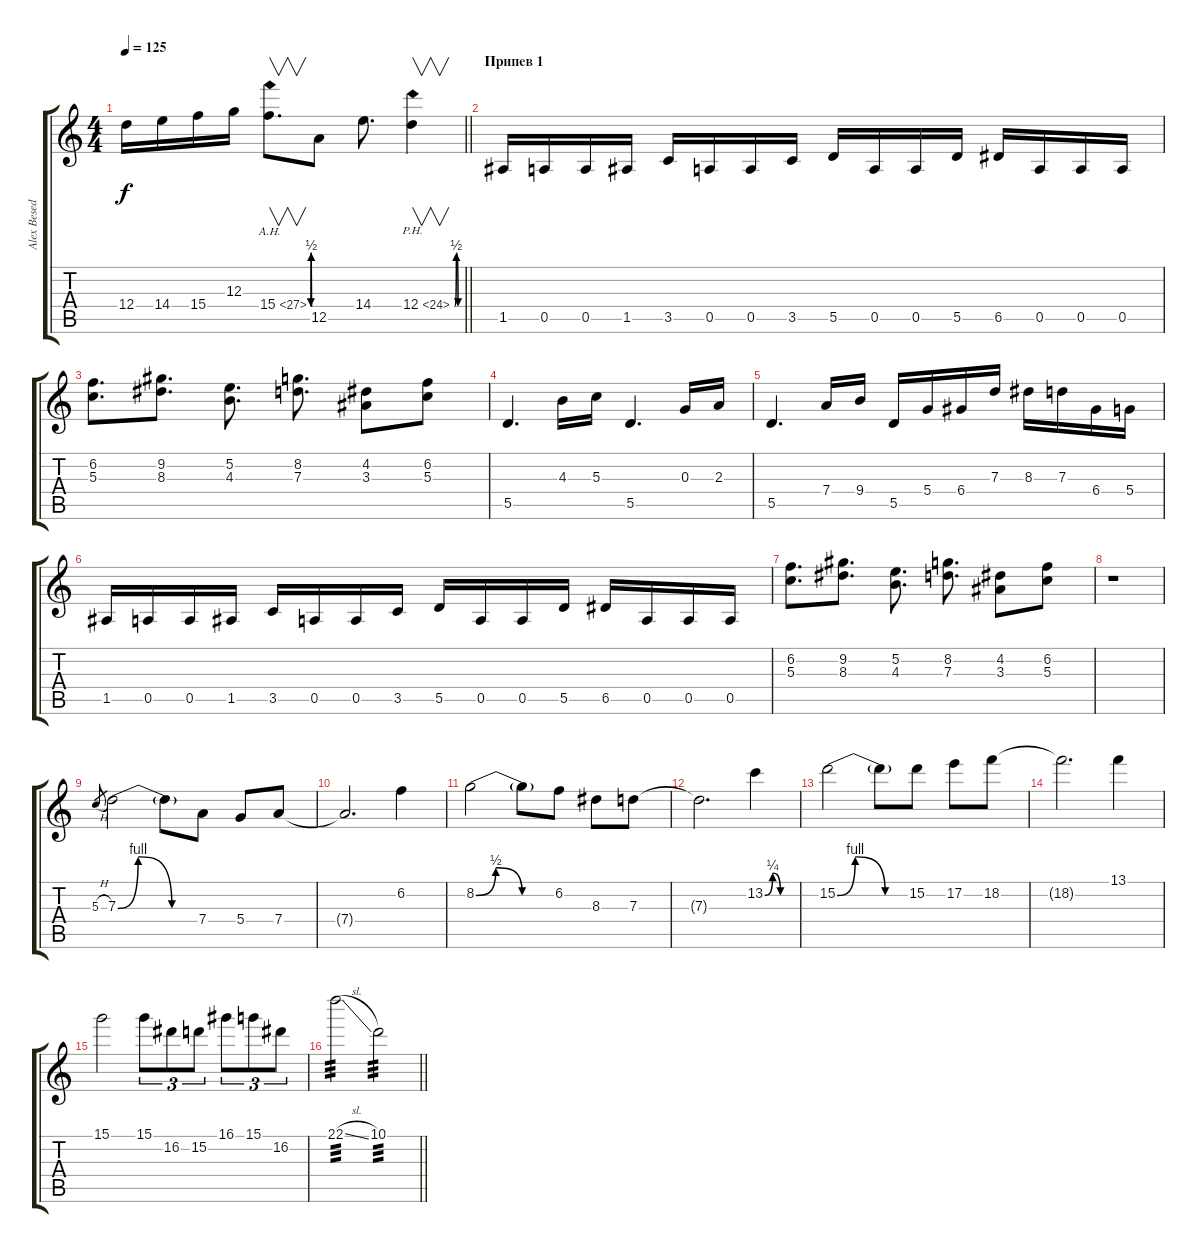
\track ("Alex Besedin" "Alex Besed") {instrument distortionguitar}
\staff {score tabs}
\tuning (E4 B3 G3 D3 A2 D2) {hide}
\ts (4 4)
\tempo 125
\clef g2
\barLineRight lightlight
\ks c
12.4.16{dy f} 14.4.16 15.4.16 12.3.16 15.4{be (custom 0 0 5 2 10 0 60 0) ah 12}.8{v d} 12.5.8 14.4.8{d} 12.4{be (custom 0 0 15 2 30 0 60 0) ph 12}.4{v} |
\section ("" "Припев 1")
1.5.16 0.5.16 0.5.16 1.5.16 3.5.16 0.5.16 0.5.16 3.5.16 5.5.16 0.5.16 0.5.16 5.5.16 6.5.16 0.5.16 0.5.16 0.5.16 |
(6.2 5.3).8{d} (9.2 8.3).8{d} (5.2 4.3).8{d} (8.2 7.3).8{d} (4.2 3.3).8 (6.2 5.3).8 |
5.5.4{d} 4.3.16 5.3.16 5.5.4{d} 0.3.16 2.3.16 |
5.5.4{d} 7.4.16 9.4.16 5.5.16 5.4.16 6.4.16 7.3.16 8.3.16 7.3.16 6.4.16 5.4.16 |
1.5.16 0.5.16 0.5.16 1.5.16 3.5.16 0.5.16 0.5.16 3.5.16 5.5.16 0.5.16 0.5.16 5.5.16 6.5.16 0.5.16 0.5.16 0.5.16 |
(6.2 5.3).8{d} (9.2 8.3).8{d} (5.2 4.3).8{d} (8.2 7.3).8{d} (4.2 3.3).8 (6.2 5.3).8 |
r.1 |
5.3{h}.8{gr} 7.3{be (custom 0 0 15 4 40 0 60 0)}.2 7.3{t}.8 7.4.8 5.4.8 7.4.8 |
7.4{t}.2{d} 6.2.4 |
8.2{be (custom 0 0 15 2 35 0 60 0)}.2 8.2{t}.8 6.2.8 8.3.8 7.3.8 |
7.3{t}.2{d} 13.2{be (custom 0 0 15 1 30 0 60 0)}.4 |
15.2{be (custom 0 0 15 4 40 0 60 0)}.2 15.2{t}.8 15.2.8 17.2.8 18.2.8 |
18.2{t}.2{d} 13.1.4 |
15.1.2 15.1.8{tu (3 2)} 16.2.8{tu (3 2)} 15.2.8{tu (3 2)} 16.1.8{tu (3 2)} 15.1.8{tu (3 2)} 16.2.8{tu (3 2)} |
\barLineRight lightlight
22.1{sl}.2{tp 3} 10.1.2{tp 3}
